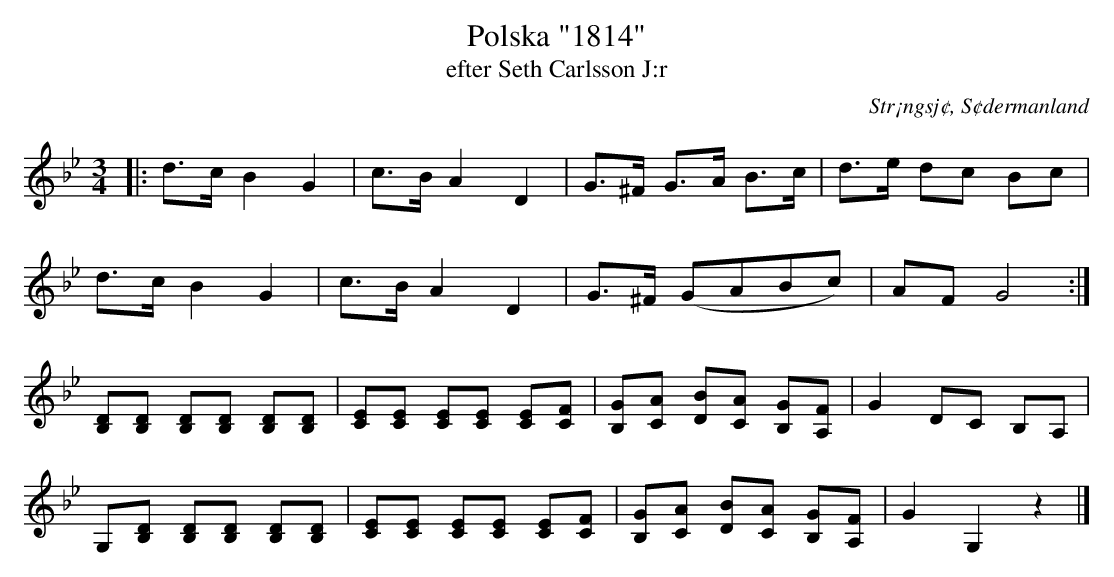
X:1
T: Polska "1814"
T: efter Seth Carlsson J:r
O: Str¡ngsj¢, S¢dermanland
M: 3/4
L: 1/16
K: Bb
|: d3c B4 G4 | c3B A4 D4 | G3^F G3A B3c | d3e d2c2 B2c2 |
d3c B4 G4 | c3B A4 D4 | G3^F (G2A2B2c2) | A2F2 G8 :|
[D2B,2][D2B,2] [D2B,2][D2B,2] [D2B,2][D2B,2] | [C2E2][C2E2] [C2E2][C2E2] [C2E2][C2F2] | [B,2G2][C2A2] [D2B2][C2A2] [B,2G2][A,2F2] | G4 D2C2 B,2A,2 |
G,2[D2B,2] [D2B,2][D2B,2] [D2B,2][D2B,2] | [C2E2][C2E2] [C2E2][C2E2] [C2E2][C2F2] | [B,2G2][C2A2] [D2B2][C2A2] [B,2G2][A,2F2] | G4 G,4 z4 |]
